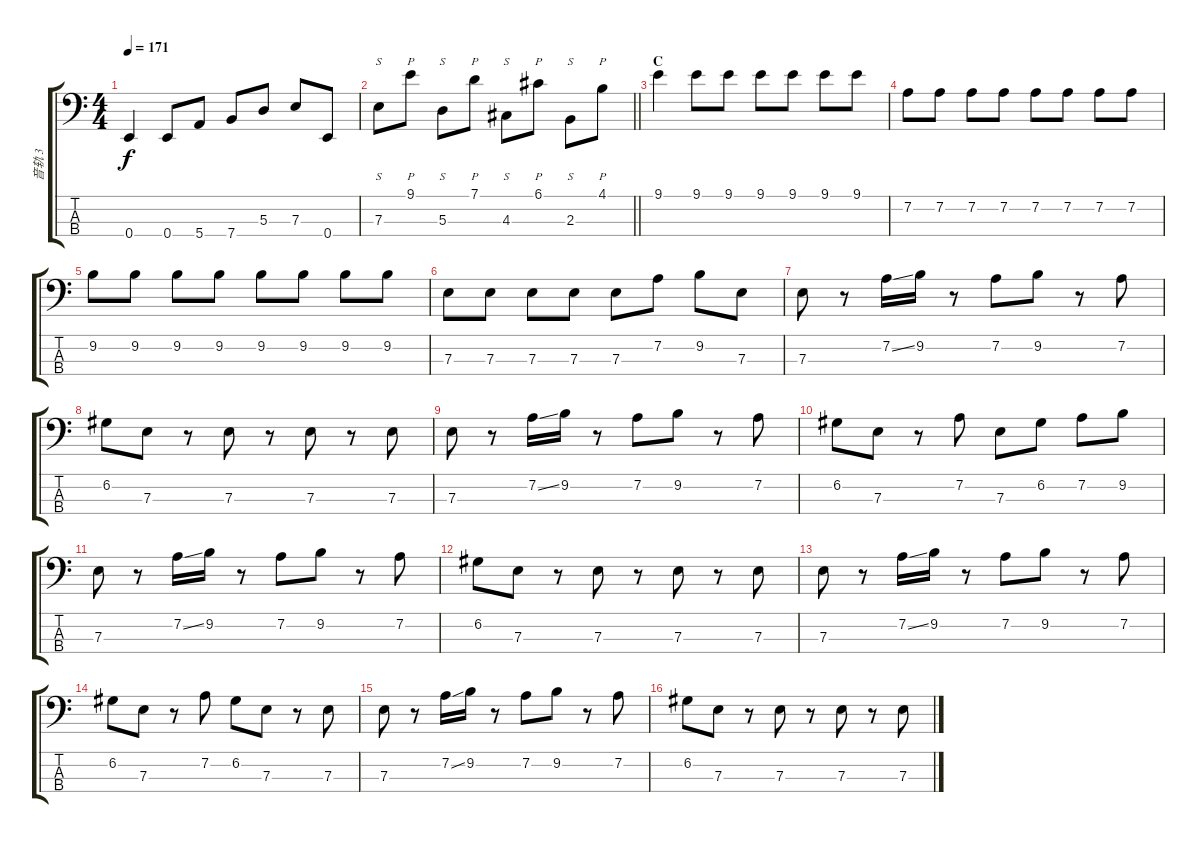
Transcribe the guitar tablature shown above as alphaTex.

\track ("音轨 3" "音轨 3") {instrument electricbassfinger}
\staff {score tabs}
\tuning (G2 D2 A1 E1) {hide}
\ts (4 4)
\tempo 171
\clef f4
\ks c
0.4.4{dy f} 0.4.8 5.4.8 7.4.8 5.3.8 7.3.8 0.4.8 |
\barLineRight lightlight
7.3.8{s} 9.1.8{p} 5.3.8{s} 7.1.8{p} 4.3.8{s} 6.1.8{p} 2.3.8{s} 4.1.8{p} |
\section ("" "C")
9.1.4 9.1.8 9.1.8 9.1.8 9.1.8 9.1.8 9.1.8 |
7.2.8 7.2.8 7.2.8 7.2.8 7.2.8 7.2.8 7.2.8 7.2.8 |
9.2.8 9.2.8 9.2.8 9.2.8 9.2.8 9.2.8 9.2.8 9.2.8 |
7.3.8 7.3.8 7.3.8 7.3.8 7.3.8 7.2.8 9.2.8 7.3.8 |
7.3.8 r.8 7.2{ss}.16 9.2.16 r.8 7.2.8 9.2.8 r.8 7.2.8 |
6.2.8 7.3.8 r.8 7.3.8 r.8 7.3.8 r.8 7.3.8 |
7.3.8 r.8 7.2{ss}.16 9.2.16 r.8 7.2.8 9.2.8 r.8 7.2.8 |
6.2.8 7.3.8 r.8 7.2.8 7.3.8 6.2.8 7.2.8 9.2.8 |
7.3.8 r.8 7.2{ss}.16 9.2.16 r.8 7.2.8 9.2.8 r.8 7.2.8 |
6.2.8 7.3.8 r.8 7.3.8 r.8 7.3.8 r.8 7.3.8 |
7.3.8 r.8 7.2{ss}.16 9.2.16 r.8 7.2.8 9.2.8 r.8 7.2.8 |
6.2.8 7.3.8 r.8 7.2.8 6.2.8 7.3.8 r.8 7.3.8 |
7.3.8 r.8 7.2{ss}.16 9.2.16 r.8 7.2.8 9.2.8 r.8 7.2.8 |
6.2.8 7.3.8 r.8 7.3.8 r.8 7.3.8 r.8 7.3.8
